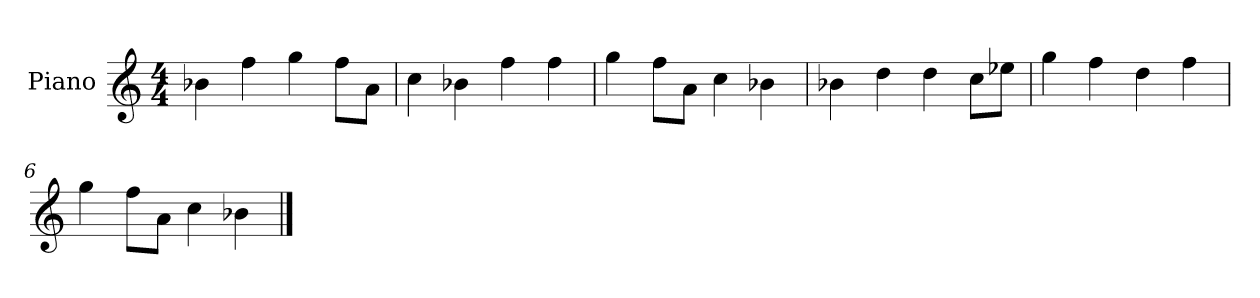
**kern
*part1
*staff1
*I"Piano
*I'P-no
*clefG2
*k[]
*M4/4
*MM90
=1
4b-X\
4ff\
4gg\
8ff\L
8a\J
=2
4cc\
4b-X\
4ff\
4ff\
=3
4gg\
8ff\L
8a\J
4cc\
4b-X\
=4
4b-X\
4dd\
4dd\
8cc\L
8ee-X\J
=5
4gg\
4ff\
4dd\
4ff\
=6
4gg\
8ff\L
8a\J
4cc\
4b-X\
==
*-
